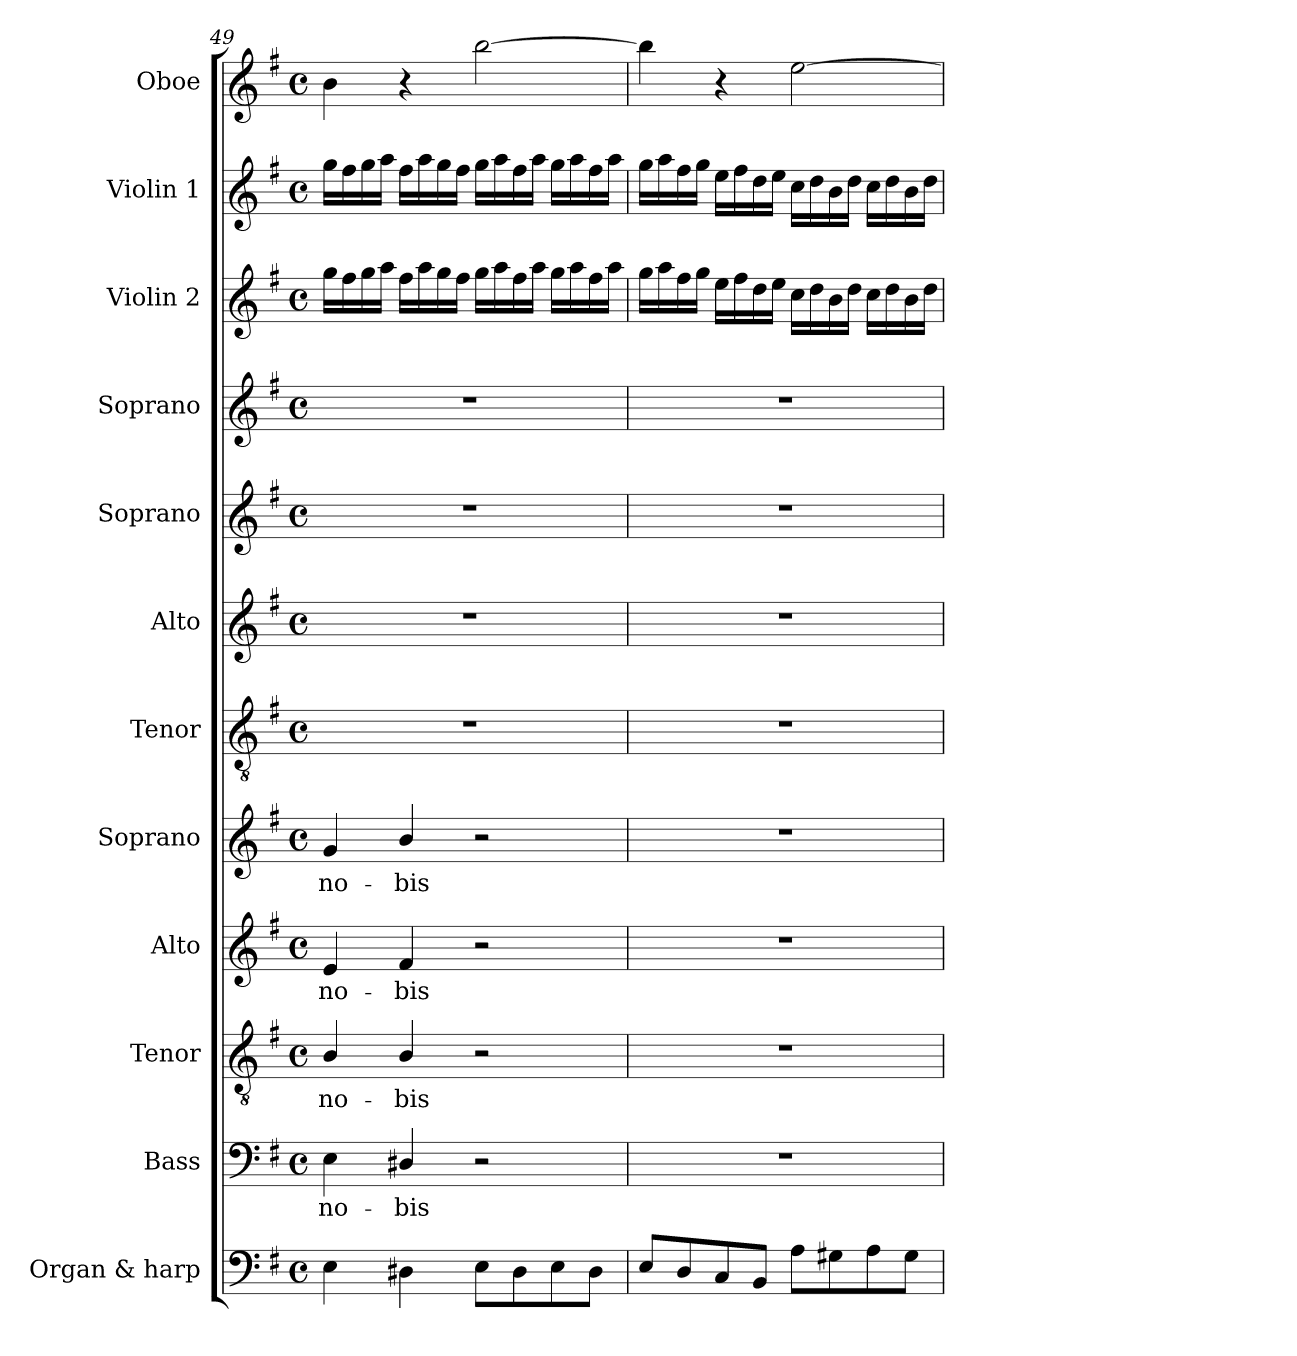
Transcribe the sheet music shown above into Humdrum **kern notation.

**kern	**kern	**text	**kern	**text	**kern	**text	**kern	**text	**kern	**kern	**kern	**kern	**kern	**kern	**kern
*part12	*part11	*part11	*part10	*part10	*part9	*part9	*part8	*part8	*part7	*part6	*part5	*part4	*part3	*part2	*part1
*staff12	*staff11	*staff11	*staff10	*staff10	*staff9	*staff9	*staff8	*staff8	*staff7	*staff6	*staff5	*staff4	*staff3	*staff2	*staff1
*I"Organ & harp	*I"Bass	*	*I"Tenor	*	*I"Alto	*	*I"Soprano	*	*I"Tenor	*I"Alto	*I"Soprano	*I"Soprano	*I"Violin 2	*I"Violin 1	*I"Oboe
*I'Org. & H.	*I'B.	*	*I'T.	*	*I'A.	*	*I'S.	*	*I'T.	*I'A.	*I'S.	*I'S.	*I'Vln. 2	*I'Vln. 1	*I'Ob.
*clefF4	*clefF4	*	*clefGv2	*	*clefG2	*	*clefG2	*	*clefGv2	*clefG2	*clefG2	*clefG2	*clefG2	*clefG2	*clefG2
*	*	*	*ITrd7c12	*	*	*	*	*	*ITrd7c12	*	*	*	*	*	*
*k[f#]	*k[f#]	*	*k[f#]	*	*k[f#]	*	*k[f#]	*	*k[f#]	*k[f#]	*k[f#]	*k[f#]	*k[f#]	*k[f#]	*k[f#]
*G:	*G:	*	*G:	*	*G:	*	*G:	*	*G:	*G:	*G:	*G:	*G:	*G:	*G:
*M4/4	*M4/4	*	*M4/4	*	*M4/4	*	*M4/4	*	*M4/4	*M4/4	*M4/4	*M4/4	*M4/4	*M4/4	*M4/4
*met(c)	*met(c)	*	*met(c)	*	*met(c)	*	*met(c)	*	*met(c)	*met(c)	*met(c)	*met(c)	*met(c)	*met(c)	*met(c)
=49	=49	=49	=49	=49	=49	=49	=49	=49	=49	=49	=49	=49	=49	=49	=49
!	!	!LO:LY:b:color=#000000	!	!	!	!	!	!	!	!	!	!	!	!	!
!	!	!	!	!LO:LY:b:color=#000000	!	!	!	!	!	!	!	!	!	!	!
!	!	!	!	!	!	!LO:LY:b:color=#000000	!	!	!	!	!	!	!	!	!
!	!	!	!	!	!	!	!	!LO:LY:b:color=#000000	!	!	!	!	!	!	!
4Ei\	4Ei\	no-	4BBi/	no-	4ei/	no-	4gi/	no-	1r	1r	1r	1r	16ggi\LL	16ggi\LL	4bi\
.	.	.	.	.	.	.	.	.	.	.	.	.	16ff#i\	16ff#i\	.
.	.	.	.	.	.	.	.	.	.	.	.	.	16ggi\	16ggi\	.
.	.	.	.	.	.	.	.	.	.	.	.	.	16aai\JJ	16aai\JJ	.
!	!	!LO:LY:b:color=#000000	!	!	!	!	!	!	!	!	!	!	!	!	!
!	!	!	!	!LO:LY:b:color=#000000	!	!	!	!	!	!	!	!	!	!	!
!	!	!	!	!	!	!LO:LY:b:color=#000000	!	!	!	!	!	!	!	!	!
!	!	!	!	!	!	!	!	!LO:LY:b:color=#000000	!	!	!	!	!	!	!
4D#Xi\	4D#Xi/	-bis	4BBi/	-bis	4f#i/	-bis	4bi/	-bis	.	.	.	.	16ff#i\LL	16ff#i\LL	4r
.	.	.	.	.	.	.	.	.	.	.	.	.	16aai\	16aai\	.
.	.	.	.	.	.	.	.	.	.	.	.	.	16ggi\	16ggi\	.
.	.	.	.	.	.	.	.	.	.	.	.	.	16ff#i\JJ	16ff#i\JJ	.
8Ei\L	2r	.	2r	.	2r	.	2r	.	.	.	.	.	16ggi\LL	16ggi\LL	[2bbi\
.	.	.	.	.	.	.	.	.	.	.	.	.	16aai\	16aai\	.
8D#i\	.	.	.	.	.	.	.	.	.	.	.	.	16ff#i\	16ff#i\	.
.	.	.	.	.	.	.	.	.	.	.	.	.	16aai\JJ	16aai\JJ	.
8Ei\	.	.	.	.	.	.	.	.	.	.	.	.	16ggi\LL	16ggi\LL	.
.	.	.	.	.	.	.	.	.	.	.	.	.	16aai\	16aai\	.
8D#i\J	.	.	.	.	.	.	.	.	.	.	.	.	16ff#i\	16ff#i\	.
.	.	.	.	.	.	.	.	.	.	.	.	.	16aai\JJ	16aai\JJ	.
!!LO:PB:g=z
=50	=50	=50	=50	=50	=50	=50	=50	=50	=50	=50	=50	=50	=50	=50	=50
8Ei/L	1r	.	1r	.	1r	.	1r	.	1r	1r	1r	1r	16ggi\LL	16ggi\LL	4bbi\]
.	.	.	.	.	.	.	.	.	.	.	.	.	16aai\	16aai\	.
8Di/	.	.	.	.	.	.	.	.	.	.	.	.	16ff#i\	16ff#i\	.
.	.	.	.	.	.	.	.	.	.	.	.	.	16ggi\JJ	16ggi\JJ	.
8Ci/	.	.	.	.	.	.	.	.	.	.	.	.	16eei\LL	16eei\LL	4r
.	.	.	.	.	.	.	.	.	.	.	.	.	16ff#i\	16ff#i\	.
8BBi/J	.	.	.	.	.	.	.	.	.	.	.	.	16ddi\	16ddi\	.
.	.	.	.	.	.	.	.	.	.	.	.	.	16eei\JJ	16eei\JJ	.
8Ai\L	.	.	.	.	.	.	.	.	.	.	.	.	16cci\LL	16cci\LL	[2eei\
.	.	.	.	.	.	.	.	.	.	.	.	.	16ddi\	16ddi\	.
8G#Xi\	.	.	.	.	.	.	.	.	.	.	.	.	16bi\	16bi\	.
.	.	.	.	.	.	.	.	.	.	.	.	.	16ddi\JJ	16ddi\JJ	.
8Ai\	.	.	.	.	.	.	.	.	.	.	.	.	16cci\LL	16cci\LL	.
.	.	.	.	.	.	.	.	.	.	.	.	.	16ddi\	16ddi\	.
8G#i\J	.	.	.	.	.	.	.	.	.	.	.	.	16bi\	16bi\	.
.	.	.	.	.	.	.	.	.	.	.	.	.	16ddi\JJ	16ddi\JJ	.
=	=	=	=	=	=	=	=	=	=	=	=	=	=	=	=
*-	*-	*-	*-	*-	*-	*-	*-	*-	*-	*-	*-	*-	*-	*-	*-
